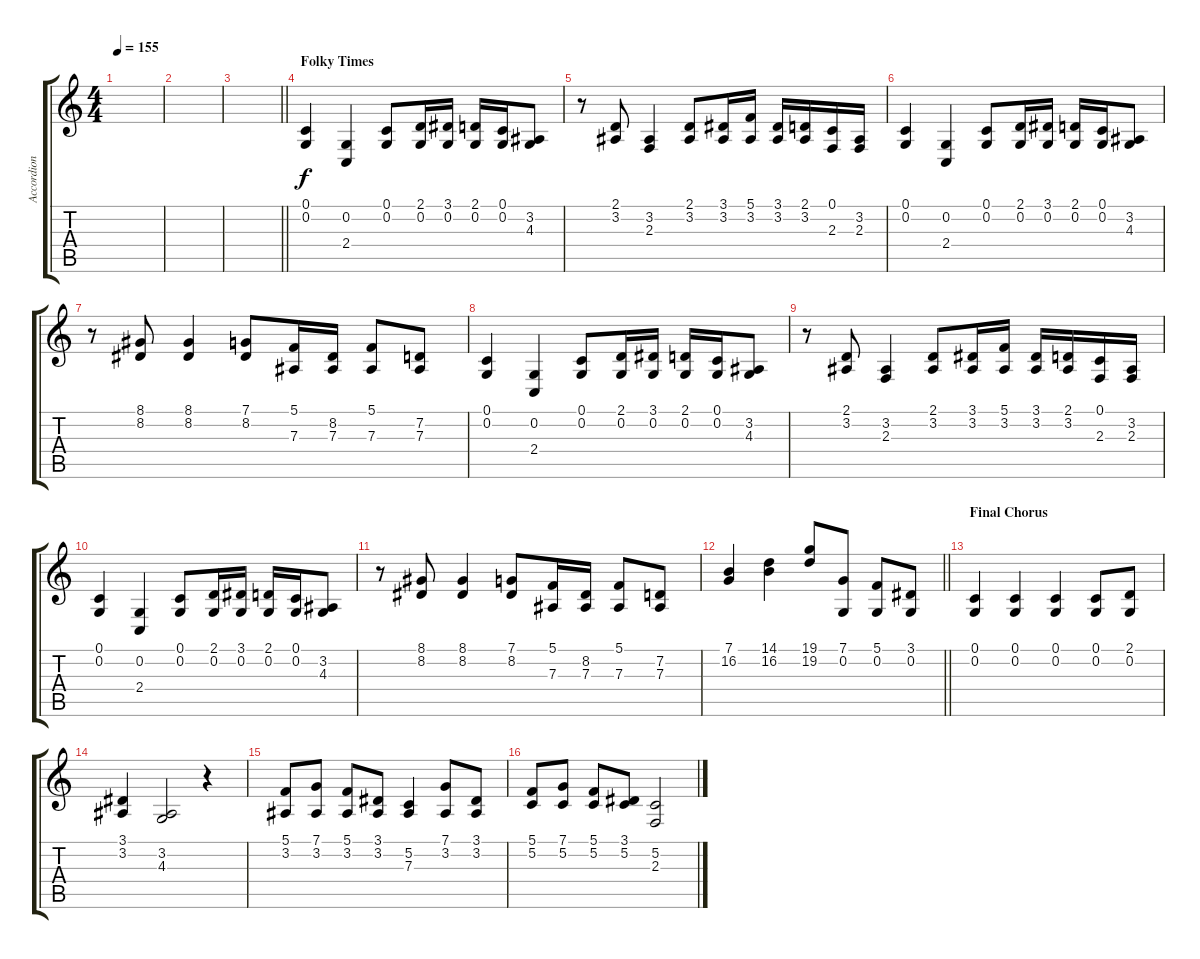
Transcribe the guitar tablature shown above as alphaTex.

\track ("Accordion" "Accordion") {instrument accordion}
\staff {score tabs}
\tuning (C4 G3 Eb3 Bb2 F2 C2) {hide}
\ts (4 4)
\tempo 155
\clef g2
\ks c
|
|
\barLineRight lightlight
|
\section ("" "Folky Times")
(0.1 0.2).4 (0.2 2.4).4 (0.1 0.2).8 (2.1 0.2).16 (3.1 0.2).16 (2.1 0.2).16 (0.1 0.2).16 (3.2 4.3).8 |
r.8 (2.1 3.2).8 (3.2 2.3).4 (2.1 3.2).8 (3.1 3.2).16 (5.1 3.2).16 (3.1 3.2).16 (2.1 3.2).16 (0.1 2.3).16 (3.2 2.3).16 |
(0.1 0.2).4 (0.2 2.4).4 (0.1 0.2).8 (2.1 0.2).16 (3.1 0.2).16 (2.1 0.2).16 (0.1 0.2).16 (3.2 4.3).8 |
r.8 (8.1 8.2).8 (8.1 8.2).4 (7.1 8.2).8 (5.1 7.3).16 (8.2 7.3).16 (5.1 7.3).8 (7.2 7.3).8 |
(0.1 0.2).4 (0.2 2.4).4 (0.1 0.2).8 (2.1 0.2).16 (3.1 0.2).16 (2.1 0.2).16 (0.1 0.2).16 (3.2 4.3).8 |
r.8 (2.1 3.2).8 (3.2 2.3).4 (2.1 3.2).8 (3.1 3.2).16 (5.1 3.2).16 (3.1 3.2).16 (2.1 3.2).16 (0.1 2.3).16 (3.2 2.3).16 |
(0.1 0.2).4 (0.2 2.4).4 (0.1 0.2).8 (2.1 0.2).16 (3.1 0.2).16 (2.1 0.2).16 (0.1 0.2).16 (3.2 4.3).8 |
r.8 (8.1 8.2).8 (8.1 8.2).4 (7.1 8.2).8 (5.1 7.3).16 (8.2 7.3).16 (5.1 7.3).8 (7.2 7.3).8 |
\barLineRight lightlight
(7.1 16.2).4 (14.1 16.2).4 (19.1 19.2).8 (7.1 0.2).8 (5.1 0.2).8 (3.1 0.2).8 |
\section ("" "Final Chorus")
(0.1 0.2).4 (0.1 0.2).4 (0.1 0.2).4 (0.1 0.2).8 (2.1 0.2).8 |
(3.1 3.2).4 (3.2 4.3).2 r.4 |
(5.1 3.2).8 (7.1 3.2).8 (5.1 3.2).8 (3.1 3.2).8 (5.2 7.3).4 (7.1 3.2).8 (3.1 3.2).8 |
(5.1 5.2).8 (7.1 5.2).8 (5.1 5.2).8 (3.1 5.2).8 (5.2 2.3).2
